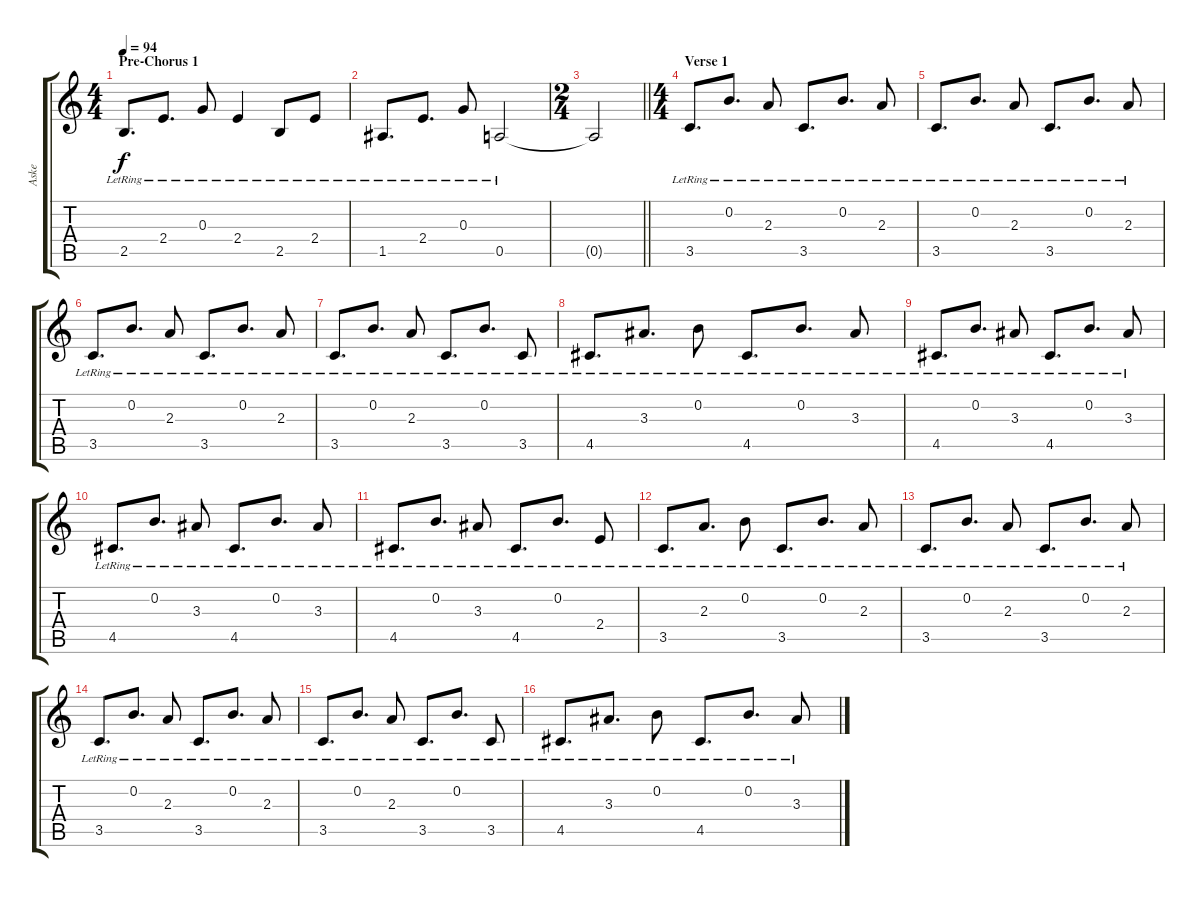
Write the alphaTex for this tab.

\track ("Aske" "Aske") {instrument acousticguitarsteel}
\staff {score tabs}
\tuning (E4 B3 G3 D3 A2 E2) {hide}
\ts (4 4)
\section ("" "Pre-Chorus 1")
\tempo 94
\clef g2
\ks c
2.5{lr}.8{d dy f} 2.4{lr}.8{d} 0.3{lr}.8 2.4{lr}.4 2.5{lr}.8 2.4{lr}.8 |
1.5{lr}.8{d} 2.4{lr}.8{d} 0.3{lr}.8 0.5{lr}.2 |
\ts (2 4)
\barLineRight lightlight
0.5{t}.2 |
\ts (4 4)
\section ("" "Verse 1")
3.5{lr}.8{d} 0.2{lr}.8{d} 2.3{lr}.8 3.5{lr}.8{d} 0.2{lr}.8{d} 2.3{lr}.8 |
3.5{lr}.8{d} 0.2{lr}.8{d} 2.3{lr}.8 3.5{lr}.8{d} 0.2{lr}.8{d} 2.3{lr}.8 |
3.5{lr}.8{d} 0.2{lr}.8{d} 2.3{lr}.8 3.5{lr}.8{d} 0.2{lr}.8{d} 2.3{lr}.8 |
3.5{lr}.8{d} 0.2{lr}.8{d} 2.3{lr}.8 3.5{lr}.8{d} 0.2{lr}.8{d} 3.5{lr}.8 |
4.5{lr}.8{d} 3.3{lr}.8{d} 0.2{lr}.8 4.5{lr}.8{d} 0.2{lr}.8{d} 3.3{lr}.8 |
4.5{lr}.8{d} 0.2{lr}.8{d} 3.3{lr}.8 4.5{lr}.8{d} 0.2{lr}.8{d} 3.3{lr}.8 |
4.5{lr}.8{d} 0.2{lr}.8{d} 3.3{lr}.8 4.5{lr}.8{d} 0.2{lr}.8{d} 3.3{lr}.8 |
4.5{lr}.8{d} 0.2{lr}.8{d} 3.3{lr}.8 4.5{lr}.8{d} 0.2{lr}.8{d} 2.4{lr}.8 |
3.5{lr}.8{d} 2.3{lr}.8{d} 0.2{lr}.8 3.5{lr}.8{d} 0.2{lr}.8{d} 2.3{lr}.8 |
3.5{lr}.8{d} 0.2{lr}.8{d} 2.3{lr}.8 3.5{lr}.8{d} 0.2{lr}.8{d} 2.3{lr}.8 |
3.5{lr}.8{d} 0.2{lr}.8{d} 2.3{lr}.8 3.5{lr}.8{d} 0.2{lr}.8{d} 2.3{lr}.8 |
3.5{lr}.8{d} 0.2{lr}.8{d} 2.3{lr}.8 3.5{lr}.8{d} 0.2{lr}.8{d} 3.5{lr}.8 |
4.5{lr}.8{d} 3.3{lr}.8{d} 0.2{lr}.8 4.5{lr}.8{d} 0.2{lr}.8{d} 3.3{lr}.8
